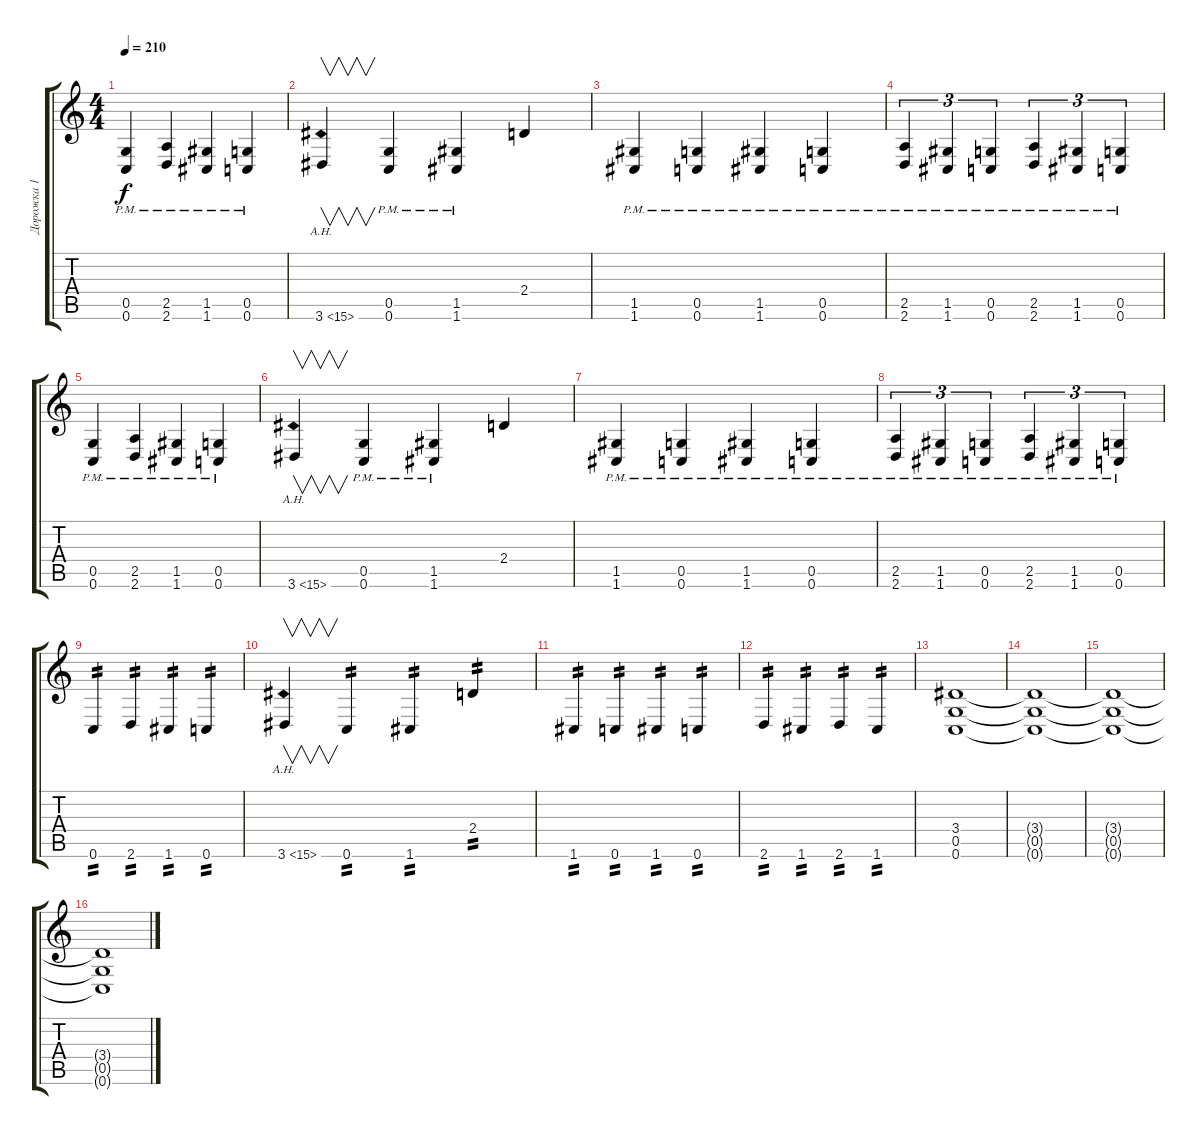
\track ("Дорожка 1" "Дорожка 1") {instrument distortionguitar}
\staff {score tabs}
\tuning (D4 A3 F3 C3 G2 C2) {hide}
\ts (4 4)
\tempo 210
\clef g2
\ks c
(0.5{pm} 0.6{pm}).4{dy f} (2.5{pm} 2.6{pm}).4 (1.5{pm} 1.6{pm}).4 (0.5{pm} 0.6{pm}).4 |
3.6{ah 12}.4{v} (0.5{pm} 0.6{pm}).4 (1.5{pm} 1.6{pm}).4 2.4.4 |
(1.5{pm} 1.6{pm}).4 (0.5{pm} 0.6{pm}).4 (1.5{pm} 1.6{pm}).4 (0.5{pm} 0.6{pm}).4 |
(2.5{pm} 2.6{pm}).4{tu (3 2)} (1.5{pm} 1.6{pm}).4{tu (3 2)} (0.5{pm} 0.6{pm}).4{tu (3 2)} (2.5{pm} 2.6{pm}).4{tu (3 2)} (1.5{pm} 1.6{pm}).4{tu (3 2)} (0.5{pm} 0.6{pm}).4{tu (3 2)} |
(0.5{pm} 0.6{pm}).4 (2.5{pm} 2.6{pm}).4 (1.5{pm} 1.6{pm}).4 (0.5{pm} 0.6{pm}).4 |
3.6{ah 12}.4{v} (0.5{pm} 0.6{pm}).4 (1.5{pm} 1.6{pm}).4 2.4.4 |
(1.5{pm} 1.6{pm}).4 (0.5{pm} 0.6{pm}).4 (1.5{pm} 1.6{pm}).4 (0.5{pm} 0.6{pm}).4 |
(2.5{pm} 2.6{pm}).4{tu (3 2)} (1.5{pm} 1.6{pm}).4{tu (3 2)} (0.5{pm} 0.6{pm}).4{tu (3 2)} (2.5{pm} 2.6{pm}).4{tu (3 2)} (1.5{pm} 1.6{pm}).4{tu (3 2)} (0.5{pm} 0.6{pm}).4{tu (3 2)} |
0.6.4{tp 2} 2.6.4{tp 2} 1.6.4{tp 2} 0.6.4{tp 2} |
3.6{ah 12}.4{v} 0.6.4{tp 2} 1.6.4{tp 2} 2.4.4{tp 2} |
1.6.4{tp 2} 0.6.4{tp 2} 1.6.4{tp 2} 0.6.4{tp 2} |
2.6.4{tp 2} 1.6.4{tp 2} 2.6.4{tp 2} 1.6.4{tp 2} |
(3.4 0.5 0.6).1{volume 0} |
(3.4{t} 0.5{t} 0.6{t}).1 |
(3.4{t} 0.5{t} 0.6{t}).1 |
(3.4{t} 0.5{t} 0.6{t}).1
